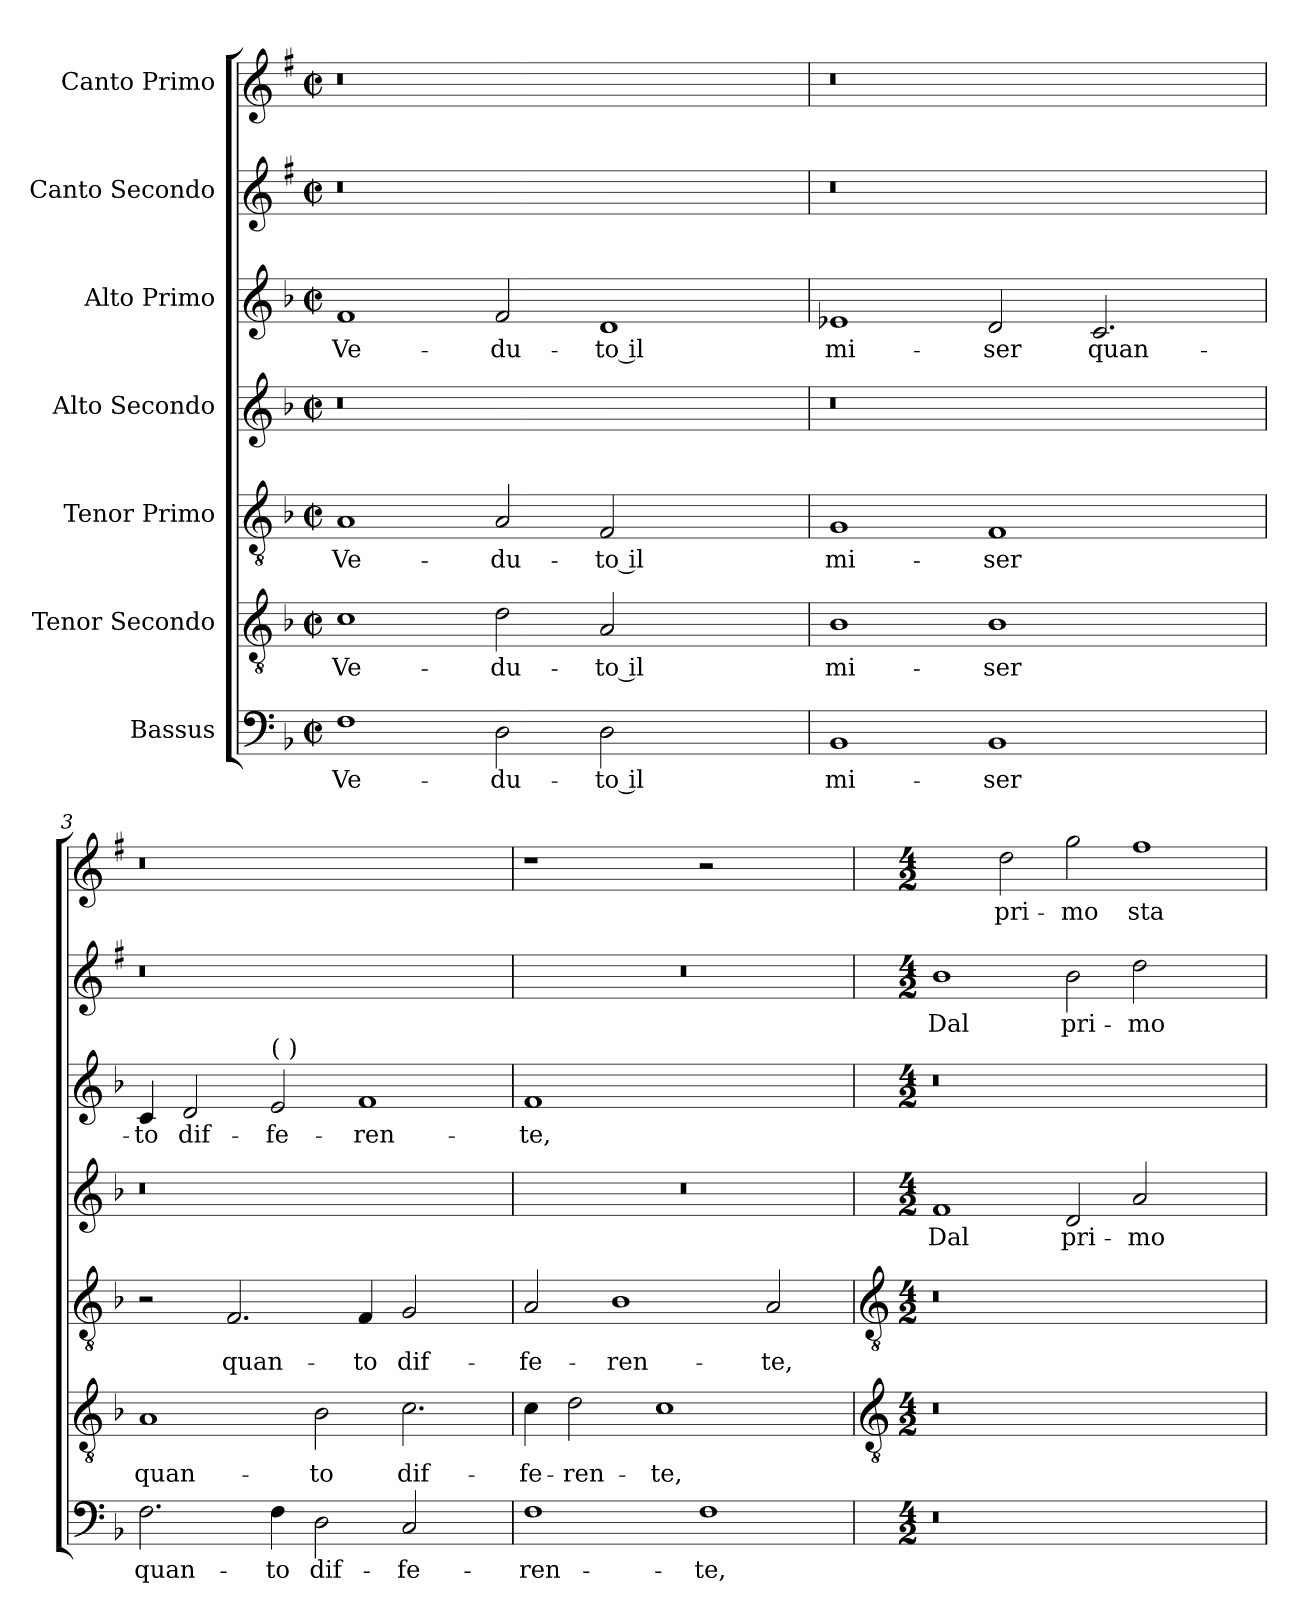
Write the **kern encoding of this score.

**kern	**text	**kern	**text	**kern	**text	**kern	**text	**kern	**text	**kern	**text	**kern	**text
*part7	*part7	*part6	*part6	*part5	*part5	*part4	*part4	*part3	*part3	*part2	*part2	*part1	*part1
*staff7	*staff7	*staff6	*staff6	*staff5	*staff5	*staff4	*staff4	*staff3	*staff3	*staff2	*staff2	*staff1	*staff1
*I"Bassus	*	*I"Tenor Secondo	*	*I"Tenor Primo	*	*I"Alto Secondo	*	*I"Alto Primo	*	*I"Canto Secondo	*	*I"Canto Primo	*
*clefF4	*	*clefGv2	*	*clefGv2	*	*clefG2	*	*clefG2	*	*clefG2	*	*clefG2	*
*	*	*	*	*	*	*	*	*	*	*ITrd1c2	*	*ITrd1c2	*
*k[b-]	*	*k[b-]	*	*k[b-]	*	*k[b-]	*	*k[b-]	*	*k[b-]	*	*k[b-]	*
*F:	*	*F:	*	*F:	*	*F:	*	*F:	*	*F:	*	*F:	*
*M4/2	*	*M4/2	*	*M4/2	*	*M4/2	*	*M4/2	*	*M4/2	*	*M4/2	*
*met(c|)	*	*met(c|)	*	*met(c|)	*	*met(c|)	*	*met(c|)	*	*met(c|)	*	*met(c|)	*
=1	=1	=1	=1	=1	=1	=1	=1	=1	=1	=1	=1	=1	=1
!	!LO:LY:b	!	!LO:LY:b	!	!LO:LY:b	!	!	!	!LO:LY:b	!	!	!	!
1F	Ve-	1c	Ve-	1A	Ve-	0r	.	1f	Ve-	0r	.	0r	.
!	!LO:LY:b	!	!LO:LY:b	!	!LO:LY:b	!	!	!	!LO:LY:b	!	!	!	!
2D	-du-	2d	-du-	2A	-du-	.	.	2f	-du-	.	.	.	.
!	!LO:LY:b	!	!LO:LY:b	!	!LO:LY:b	!	!	!	!LO:LY:b	!	!	!	!
2D	-to il	2A	-to il	2F	-to il	.	.	1d	-to il	.	.	.	.
2ryy	.	2ryy	.	2ryy	.	2ryy	.	.	.	2ryy	.	2ryy	.
=2	=2	=2	=2	=2	=2	=2	=2	=2	=2	=2	=2	=2	=2
!	!LO:LY:b	!	!LO:LY:b	!	!LO:LY:b	!	!	!	!LO:LY:b	!	!	!	!
1BB-	mi-	1B-	mi-	1G	mi-	0r	.	1e-X	mi-	0r	.	0r	.
!	!LO:LY:b	!	!LO:LY:b	!	!LO:LY:b	!	!	!	!LO:LY:b	!	!	!	!
1BB-	-ser	1B-	-ser	1F	-ser	.	.	2d	-ser	.	.	.	.
!	!	!	!	!	!	!	!	!	!LO:LY:b	!	!	!	!
.	.	.	.	.	.	.	.	2.c	quan-	.	.	.	.
4ryy	.	4ryy	.	4ryy	.	4ryy	.	.	.	4ryy	.	4ryy	.
=3	=3	=3	=3	=3	=3	=3	=3	=3	=3	=3	=3	=3	=3
!	!LO:LY:b	!	!LO:LY:b	!	!	!	!	!	!LO:LY:b	!	!	!	!
2.F	quan-	1A	quan-	2r	.	0r	.	4c	-to	0r	.	0r	.
!	!	!	!	!	!	!	!	!	!LO:LY:b	!	!	!	!
.	.	.	.	.	.	.	.	2d	dif-	.	.	.	.
!	!	!	!	!	!LO:LY:b	!	!	!	!	!	!	!	!
.	.	.	.	2.F	quan-	.	.	.	.	.	.	.	.
!	!	!	!	!	!	!	!	!LO:TX:a:t=(  )	!	!	!	!	!
!	!LO:LY:b	!	!	!	!	!	!	!	!LO:LY:b	!	!	!	!
4F	-to	.	.	.	.	.	.	2e	-fe-	.	.	.	.
!	!LO:LY:b	!	!LO:LY:b	!	!	!	!	!	!	!	!	!	!
2D	dif-	2B-	-to	.	.	.	.	.	.	.	.	.	.
!	!	!	!	!	!LO:LY:b	!	!	!	!LO:LY:b	!	!	!	!
.	.	.	.	4F	-to	.	.	1f	-ren-	.	.	.	.
!	!LO:LY:b	!	!LO:LY:b	!	!LO:LY:b	!	!	!	!	!	!	!	!
2C	-fe-	2.c	dif-	2G	dif-	.	.	.	.	.	.	.	.
4ryy	.	.	.	4ryy	.	4ryy	.	.	.	4ryy	.	4ryy	.
=4	=4	=4	=4	=4	=4	=4	=4	=4	=4	=4	=4	=4	=4
!	!LO:LY:b	!	!LO:LY:b	!	!LO:LY:b	!	!	!	!LO:LY:b	!	!	!	!
1F	-ren-	4c	-fe-	2A	-fe-	0r	.	1f	-te,	0r	.	1r	.
!	!	!	!LO:LY:b	!	!	!	!	!	!	!	!	!	!
.	.	2d	-ren-	.	.	.	.	.	.	.	.	.	.
!	!	!	!	!	!LO:LY:b	!	!	!	!	!	!	!	!
.	.	.	.	1B-	-ren-	.	.	.	.	.	.	.	.
!	!	!	!LO:LY:b	!	!	!	!	!	!	!	!	!	!
.	.	1c	-te,	.	.	.	.	.	.	.	.	.	.
!	!LO:LY:b	!	!	!	!	!	!	!	!	!	!	!	!
1F	-te,	.	.	.	.	.	.	1ryy	.	.	.	2r	.
!	!	!	!	!	!LO:LY:b	!	!	!	!	!	!	!	!LO:LY:b
.	.	.	.	2A	-te,	.	.	.	.	.	.	[2ccyy	Dal__
.	.	4ryy	.	.	.	.	.	.	.	.	.	.	.
!!LO:LB:g=z
=5	=5	=5	=5	=5	=5	=5	=5	=5	=5	=5	=5	=5	=5
*	*	*clefGv2	*	*clefGv2	*	*	*	*	*	*	*	*	*
*M4/2	*	*M4/2	*	*M4/2	*	*M4/2	*	*M4/2	*	*M4/2	*	*M4/2	*
!	!	!	!	!	!	!	!LO:LY:b	!	!	!	!LO:LY:b	!	!LO:LY:b
0r	.	0r	.	0r	.	1f	Dal	0r	.	1a	Dal	2ccyy]	__
!	!	!	!	!	!	!	!	!	!	!	!	!	!LO:LY:b
.	.	.	.	.	.	.	.	.	.	.	.	2cc	pri-
!	!	!	!	!	!	!	!LO:LY:b	!	!	!	!LO:LY:b	!	!LO:LY:b
.	.	.	.	.	.	2d	pri-	.	.	2a	pri-	2ff	-mo
!	!	!	!	!	!	!	!LO:LY:b	!	!	!	!LO:LY:b	!	!LO:LY:b
.	.	.	.	.	.	2a	-mo	.	.	2cc	-mo	1ee	sta-
2ryy	.	2ryy	.	2ryy	.	2ryy	.	2ryy	.	2ryy	.	.	.
=	=	=	=	=	=	=	=	=	=	=	=	=	=
*-	*-	*-	*-	*-	*-	*-	*-	*-	*-	*-	*-	*-	*-
